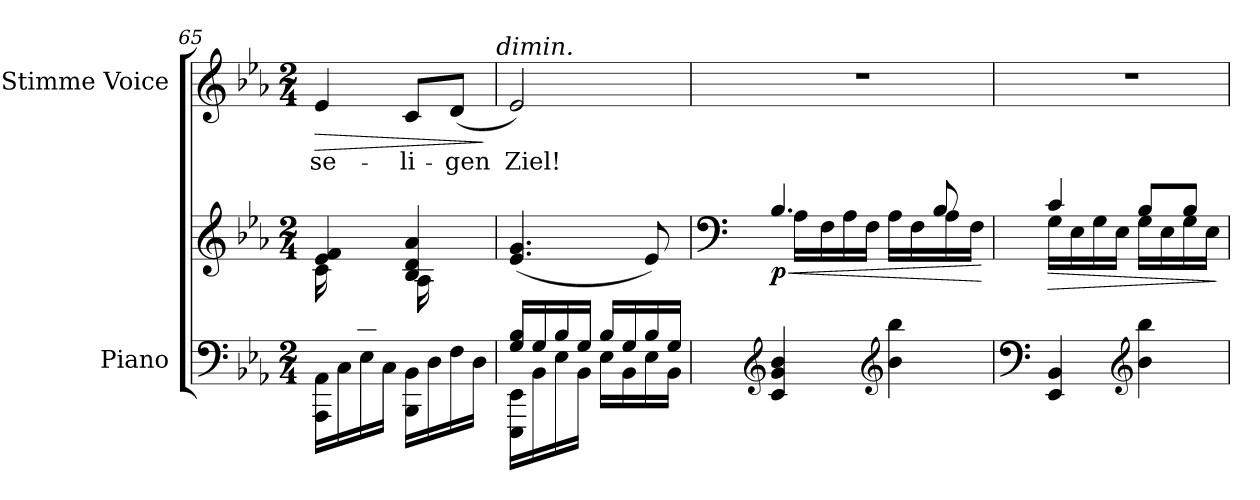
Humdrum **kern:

**kern	**kern	**dynam	**kern	**text	**dynam
*part2	*part2	*part2	*part1	*part1	*part1
*staff3	*staff2	*staff2/3	*staff1	*staff1	*staff1
*I"Piano	*	*	*I"Stimme Voice	*	*
*I'Pno	*	*	*	*	*
*clefF4	*clefG2	*	*clefG2	*	*
*k[b-e-a-]	*k[b-e-a-]	*	*k[b-e-a-]	*	*
*M2/4	*M2/4	*	*M2/4	*	*
=65	=65	=65	=65	=65	=65
*^	*^	*	*	*	*
!	!	!	!	!	!	!LO:LY:b	!LO:HP:b
16ryy	16AAA-\ 16AA-\LL	4e-/ 4f/	16c\LL	.	4e-/	se-	>
16F/	16C\	.	8.ryy	.	.	.	.
16c/	16E-\	.	.	.	.	.	.
16F/JJ	16C\JJ	.	.	.	.	.	.
!	!	!	!	!	!	!LO:LY:b	!
16ryy	16BBB-\ 16BB-\LL	4B-/ 4d/ 4a-/	16A-\LL	.	8c/L	-li-	.
16A-/	16D\	.	8.ryy	.	.	.	.
!	!	!	!	!	!	!LO:LY:b	!
16B-/	16F\	.	.	.	(8d/J	-gen	.
16A-/JJ	16D\JJ	.	.	.	.	.	.
*v	*v	*	*	*	*	*	*
*	*v	*v	*	*	*	*
.	.	.	.	.	]
!	!	!	!LO:TX:a:i:t=dimin.	!	!
=66	=66	=66	=66	=66	=66
*^	*	*	*	*	*
!	!	!	!	!	!LO:LY:b	!
16G/ 16B-/LL	16EEE-\ 16EE-\LL	(>4.e-/ 4.g/	.	2e-/)	Ziel!	.
16G/	16BB-\	.	.	.	.	.
16B-/	16E-\	.	.	.	.	.
16G/JJ	16BB-\JJ	.	.	.	.	.
16B-/LL	16E-\LL	.	.	.	.	.
16G/	16BB-\	.	.	.	.	.
16B-/	16E-\	8e-/)	.	.	.	.
16G/JJ	16BB-\JJ	.	.	.	.	.
*v	*v	*	*	*	*	*
=67	=67	=67	=67	=67	=67
*	*clefF4	*	*	*	*
*^	*	*	*	*	*
!	!	!	!LO:HP:b	!	!	!
*	*	*^	*	*	*	*
!	!	!	!	!LO:DY:n=1:b	!	!	!
*v	*v	*	*	*	*	*	*
4EE-/ 4BB-/ 4D/	4.B-/	16A-\LL	< p	2r	.	.
.	.	16F\	.	.	.	.
.	.	16A-\	.	.	.	.
.	.	16F\JJ	.	.	.	.
*clefG2	*	*	*	*	*	*
4b-\ 4bb-\	.	16A-\LL	.	.	.	.
.	.	16F\	.	.	.	.
.	8B-/	16A-\	.	.	.	.
.	.	16F\JJ	.	.	.	.
*	*v	*v	*	*	*	*
.	.	[	.	.	.
!!LO:LB:g=z
=68	=68	=68	=68	=68	=68
*clefF4	*	*	*	*	*
!	!	!LO:HP:b	!	!	!
*	*^	*	*	*	*
4EE-/ 4BB-/	4c/	16G\LL	>	2r	.	.
.	.	16E-\	.	.	.	.
.	.	16G\	.	.	.	.
.	.	16E-\JJ	.	.	.	.
*clefG2	*	*	*	*	*	*
4b-\ 4bb-\	8B-/L	16G\LL	.	.	.	.
.	.	16E-\	.	.	.	.
.	8B-/J	16G\	.	.	.	.
.	.	16E-\JJ	.	.	.	.
*	*v	*v	*	*	*	*
.	.	]	.	.	.
=	=	=	=	=	=
*-	*-	*-	*-	*-	*-
